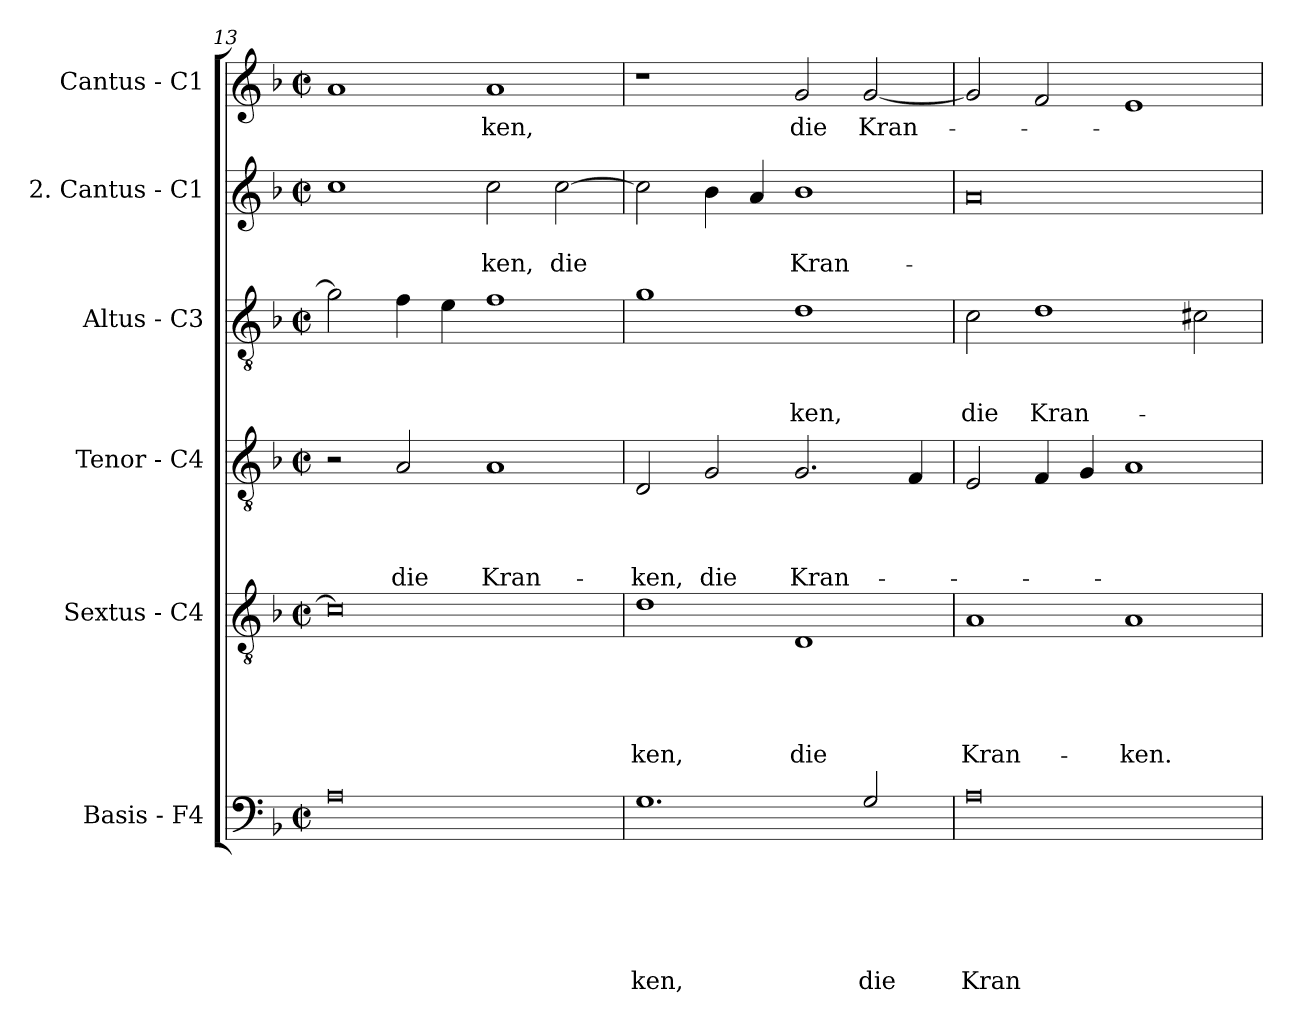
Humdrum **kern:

**kern	**text	**text	**text	**text	**text	**text	**kern	**text	**text	**text	**text	**text	**kern	**text	**text	**text	**text	**kern	**text	**text	**text	**kern	**text	**text	**kern	**text
*part6	*part6	*part6	*part6	*part6	*part6	*part6	*part5	*part5	*part5	*part5	*part5	*part5	*part4	*part4	*part4	*part4	*part4	*part3	*part3	*part3	*part3	*part2	*part2	*part2	*part1	*part1
*staff6	*staff6	*staff6	*staff6	*staff6	*staff6	*staff6	*staff5	*staff5	*staff5	*staff5	*staff5	*staff5	*staff4	*staff4	*staff4	*staff4	*staff4	*staff3	*staff3	*staff3	*staff3	*staff2	*staff2	*staff2	*staff1	*staff1
*I"Basis - F4	*	*	*	*	*	*	*I"Sextus - C4	*	*	*	*	*	*I"Tenor - C4	*	*	*	*	*I"Altus - C3	*	*	*	*I"2. Cantus - C1	*	*	*I"Cantus - C1	*
*clefF4	*	*	*	*	*	*	*clefGv2	*	*	*	*	*	*clefGv2	*	*	*	*	*clefGv2	*	*	*	*clefG2	*	*	*clefG2	*
*ITrd8c14	*	*	*	*	*	*	*	*	*	*	*	*	*	*	*	*	*	*	*	*	*	*	*	*	*	*
*k[b-]	*	*	*	*	*	*	*k[b-]	*	*	*	*	*	*k[b-]	*	*	*	*	*k[b-]	*	*	*	*k[b-]	*	*	*k[b-]	*
*F:	*	*	*	*	*	*	*F:	*	*	*	*	*	*F:	*	*	*	*	*F:	*	*	*	*F:	*	*	*F:	*
*M2/2	*	*	*	*	*	*	*M2/2	*	*	*	*	*	*M2/2	*	*	*	*	*M2/2	*	*	*	*M2/2	*	*	*M2/2	*
*met(c|)	*	*	*	*	*	*	*met(c|)	*	*	*	*	*	*met(c|)	*	*	*	*	*met(c|)	*	*	*	*met(c|)	*	*	*met(c|)	*
=13	=13	=13	=13	=13	=13	=13	=13	=13	=13	=13	=13	=13	=13	=13	=13	=13	=13	=13	=13	=13	=13	=13	=13	=13	=13	=13
0AA	.	.	.	.	.	.	0c]	.	.	.	.	.	2r	.	.	.	.	2g\]	.	.	.	1cc	.	.	1a	.
!	!	!	!	!	!	!	!	!	!	!	!	!	!	!	!	!	!LO:LY:b	!	!	!	!	!	!	!	!	!
.	.	.	.	.	.	.	.	.	.	.	.	.	2A/	.	.	.	die	4f\	.	.	.	.	.	.	.	.
.	.	.	.	.	.	.	.	.	.	.	.	.	.	.	.	.	.	4e\	.	.	.	.	.	.	.	.
!	!	!	!	!	!	!	!	!	!	!	!	!	!	!	!	!	!LO:LY:b	!	!	!	!	!	!	!LO:LY:b	!	!LO:LY:b
.	.	.	.	.	.	.	.	.	.	.	.	.	1A	.	.	.	Kran-	1f	.	.	.	2cc\	.	-ken,	1a	-ken,
!	!	!	!	!	!	!	!	!	!	!	!	!	!	!	!	!	!	!	!	!	!	!	!	!LO:LY:b	!	!
.	.	.	.	.	.	.	.	.	.	.	.	.	.	.	.	.	.	.	.	.	.	[2cc\	.	die	.	.
=14	=14	=14	=14	=14	=14	=14	=14	=14	=14	=14	=14	=14	=14	=14	=14	=14	=14	=14	=14	=14	=14	=14	=14	=14	=14	=14
!	!	!	!	!	!	!LO:LY:b	!	!	!	!	!	!LO:LY:b	!	!	!	!	!LO:LY:b	!	!	!	!	!	!	!	!	!
1.GG	.	.	.	.	.	-ken,	1d	.	.	.	.	-ken,	2D/	.	.	.	-ken,	1g	.	.	.	2cc\]	.	.	1r	.
!	!	!	!	!	!	!	!	!	!	!	!	!	!	!	!	!	!LO:LY:b	!	!	!	!	!	!	!	!	!
.	.	.	.	.	.	.	.	.	.	.	.	.	2G/	.	.	.	die	.	.	.	.	4b-\	.	.	.	.
.	.	.	.	.	.	.	.	.	.	.	.	.	.	.	.	.	.	.	.	.	.	4a/	.	.	.	.
!	!	!	!	!	!	!	!	!	!	!	!	!LO:LY:b	!	!	!	!	!LO:LY:b	!	!	!	!LO:LY:b	!	!	!LO:LY:b	!	!LO:LY:b
.	.	.	.	.	.	.	1D	.	.	.	.	die	2.G/	.	.	.	Kran-	1d	.	.	-ken,	1b-	.	Kran-	2g/	die
!	!	!	!	!	!	!LO:LY:b	!	!	!	!	!	!	!	!	!	!	!	!	!	!	!	!	!	!	!	!LO:LY:b
2GG/	.	.	.	.	.	die	.	.	.	.	.	.	.	.	.	.	.	.	.	.	.	.	.	.	[2g/	Kran-
.	.	.	.	.	.	.	.	.	.	.	.	.	4F/	.	.	.	.	.	.	.	.	.	.	.	.	.
=15	=15	=15	=15	=15	=15	=15	=15	=15	=15	=15	=15	=15	=15	=15	=15	=15	=15	=15	=15	=15	=15	=15	=15	=15	=15	=15
!	!	!	!	!	!	!LO:LY:b	!	!	!	!	!	!LO:LY:b	!	!	!	!	!	!	!	!	!LO:LY:b	!	!	!	!	!
0AA	.	.	.	.	.	Kran-	1A	.	.	.	.	Kran-	2E/	.	.	.	.	2c\	.	.	die	0a	.	.	2g/]	.
!	!	!	!	!	!	!	!	!	!	!	!	!	!	!	!	!	!	!	!	!	!LO:LY:b	!	!	!	!	!
.	.	.	.	.	.	.	.	.	.	.	.	.	4F/	.	.	.	.	1d	.	.	Kran-	.	.	.	2f/	.
.	.	.	.	.	.	.	.	.	.	.	.	.	4G/	.	.	.	.	.	.	.	.	.	.	.	.	.
!	!	!	!	!	!	!	!	!	!	!	!	!LO:LY:b	!	!	!	!	!	!	!	!	!	!	!	!	!	!
.	.	.	.	.	.	.	1A	.	.	.	.	-ken.	1A	.	.	.	.	.	.	.	.	.	.	.	1e	.
.	.	.	.	.	.	.	.	.	.	.	.	.	.	.	.	.	.	2c#X\	.	.	.	.	.	.	.	.
=	=	=	=	=	=	=	=	=	=	=	=	=	=	=	=	=	=	=	=	=	=	=	=	=	=	=
*-	*-	*-	*-	*-	*-	*-	*-	*-	*-	*-	*-	*-	*-	*-	*-	*-	*-	*-	*-	*-	*-	*-	*-	*-	*-	*-
